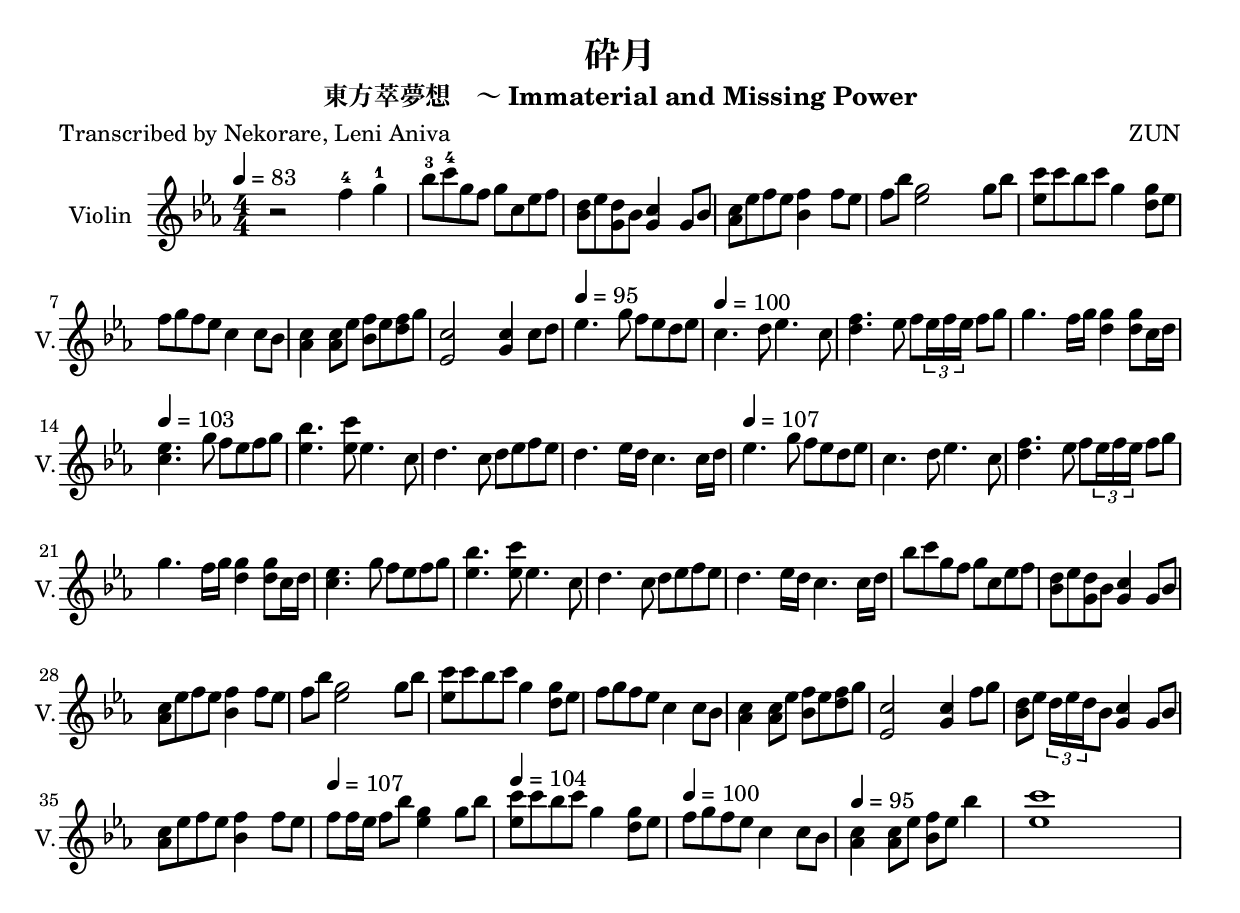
\version "2.24.0"
\language "english"
\header {
	title = "砕月"
	subtitle = "東方萃夢想　～ Immaterial and Missing Power"
	composer = "ZUN"
	poet = "Transcribed by Nekorare, Leni Aniva"
}
violin = \new Staff \with {
	instrumentName = "Violin"
	shortInstrumentName = "V."
	midiInstrument = "violin"
}
\fixed c'' {
	\tempo 4 = 83
	\numericTimeSignature
	\time 4/4
	\override Accidental.hide-tied-accidental-after-break = ##t
	\key c \minor

	r2                   f4-4     g-1    | bf8-3    c'-4 g  f  g    c   ef f  |
	<bf, d> ef <g, d> bf, <g, c>4 g,8 bf,| <af, c> ef f  ef <bf, f>4 f8 ef |
	f      bf <ef g>2           g8  bf  | <ef c'> c' bf c' g4   <d g>8 ef |
	f      g  f      ef  c4     c8  bf, | <af, c>4 <af, c>8 ef <bf, f> ef <d f> g |
	<ef, c>2             <g, c>4 c8 d   |
	\tempo 4 = 95
	                                      ef4.          g8 f    ef  d  ef |
	\tempo 4 = 100
	c4.       d8  ef4.              c8  | <d f>4. ef8 f \tuplet 3/2 {ef16 f ef} f8 g |
	g4.       f16 g <d g>4 8    c16 d   |
	\tempo 4 = 103
	                                      <c ef>4. g8 f ef f g |
	<ef bf>4. <ef c'>8         ef4. c8  | d4.           c8 d     ef f  ef |
	d4. ef16 d c4. c16 d |
	%<ef c'>8 c' bf   c'  g4 <d g>8  ef  | f       g  f  ef c4       c8 bf,|

	\tempo 4 = 107
	                     ef4. g8 f ef d ef |
	c4. d8 ef4. c8 | <d f>4. ef8 f \tuplet 3/2 {ef16 f ef} f8 g |
	g4.       f16 g <d g>4 8    c16 d   | <c ef>4. g8 f ef f g |
	<ef bf>4. <ef c'>8         ef4. c8  | d4.           c8 d     ef f  ef |
	d4.       ef16 d c4.        c16 d   |
	                                       bf8 c' g f g c ef f |
	<bf, d> ef <g, d> bf, <g, c>4 g,8 bf,| <af, c> ef f  ef <bf, f>4 f8 ef |
	f      bf <ef g>2           g8  bf  | <ef c'> c' bf c' g4   <d g>8 ef |
	f      g  f      ef  c4     c8  bf, | <af, c>4 <af, c>8 ef <bf, f> ef <d f> g |

	<ef, c>2             <g, c>4 f8 g   | <bf, d>8 ef \tuplet 3/2 {d16 ef d} bf,8 <g, c>4 g,8 bf, |
	<af, c> ef f  ef <bf, f>4 f8 ef |
	\tempo 4 = 107
	                                  f f16 ef f8 bf <ef g>4 g8 bf |
	\tempo 4 = 104
	<ef c'> c' bf c' g4   <d g>8 ef |
	\tempo 4 = 100
	                                  f      g  f      ef  c4     c8  bf, |
	\tempo 4 = 95
	<af, c>4 8 ef <bf, f> ef bf4 | <ef c'>1 |

	%\tuplet 3/2 {ef16 f fs} g fs f ef c bf c ef c4.~ | c1 |


	%ef4.     g8 f ef d ef |
	%c4.       d8   ef4.             c8  | <d f>4. ef8 f \tuplet 3/2 {ef16 f ef} f8 g |
	%g4.       f16 g <d g>4 8    c16 d   | <c ef>4. g8 f ef f g |
	%<ef bf>4. <ef c'>8         ef4. c8  | d4.           c8 d     ef f  ef |
}

\score {
	\violin
	\layout {
		\context {
			\Score
			proportionalNotationDuration = #(ly:make-moment 1/4)
			\override SpacingSpanner.uniform-stretching = ##t
			\override SpacingSpanner.strict-grace-spacing = ##t
		}
	}
}
\score {
	\unfoldRepeats {
		\violin
	}
	\midi {  }
}
